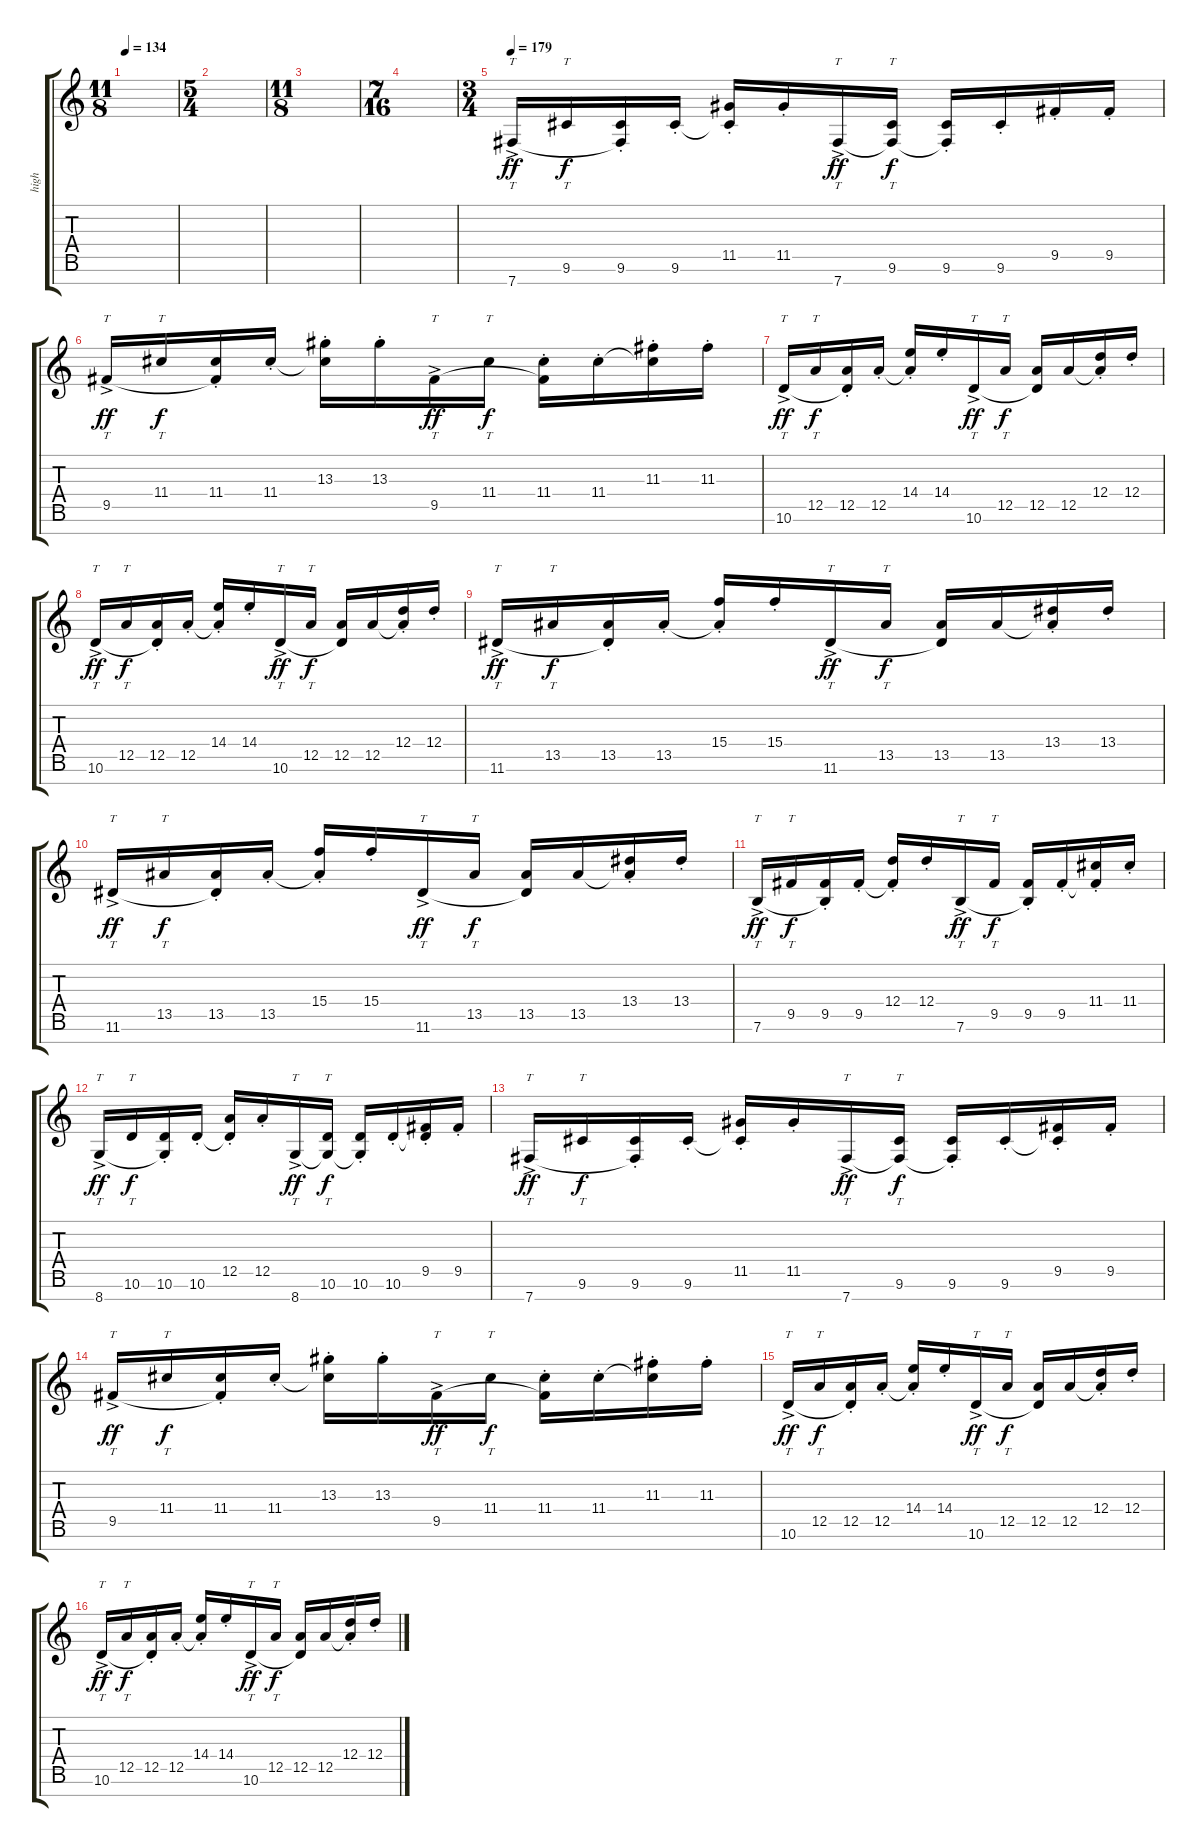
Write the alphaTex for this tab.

\track ("high" "high") {instrument acousticguitarnylon}
\staff {score tabs}
\tuning (E4 B3 G3 D3 A2 E2 B1) {hide}
\ts (11 8)
\tempo 134
\clef g2
\ks c
|
\ts (5 4)
|
\ts (11 8)
|
\ts (7 16)
|
\ts (3 4)
\tempo 179
7.7{ac}.16{tt dy ff volume 9 instrument acousticguitarnylon} 9.6.16{tt dy f} (9.6{st} 7.7{t}).16 9.6{st}.16 (11.5{st} 9.6{t}).16 11.5{st}.16 7.7{ac}.16{tt dy ff} (9.6 7.7{t}).16{tt dy f} (9.6{st} 7.7{t}).16 9.6{st}.16 9.5{st}.16 9.5{st}.16 |
9.5{ac}.16{tt dy ff} 11.4.16{tt dy f} (11.4{st} 9.5{t}).16 11.4{st}.16 (13.3{st} 11.4{t}).16 13.3{st}.16 9.5{ac}.16{tt dy ff} 11.4.16{tt dy f} (11.4{st} 9.5{t}).16 11.4{st}.16 (11.3{st} 11.4{t}).16 11.3{st}.16 |
10.6{ac}.16{tt dy ff} 12.5.16{tt dy f} (12.5{st} 10.6{t}).16 12.5{st}.16 (14.4{st} 12.5{t}).16 14.4{st}.16 10.6{ac}.16{tt dy ff} 12.5.16{tt dy f} (12.5 10.6{t}).16 12.5.16 (12.4{st} 12.5{t}).16 12.4{st}.16 |
10.6{ac}.16{tt dy ff} 12.5.16{tt dy f} (12.5{st} 10.6{t}).16 12.5{st}.16 (14.4{st} 12.5{t}).16 14.4{st}.16 10.6{ac}.16{tt dy ff} 12.5.16{tt dy f} (12.5 10.6{t}).16 12.5.16 (12.4{st} 12.5{t}).16 12.4{st}.16 |
11.6{ac}.16{tt dy ff} 13.5.16{tt dy f} (13.5{st} 11.6{t}).16 13.5{st}.16 (15.4{st} 13.5{t}).16 15.4{st}.16 11.6{ac}.16{tt dy ff} 13.5.16{tt dy f} (13.5 11.6{t}).16 13.5.16 (13.4{st} 13.5{t}).16 13.4{st}.16 |
11.6{ac}.16{tt dy ff} 13.5.16{tt dy f} (13.5{st} 11.6{t}).16 13.5{st}.16 (15.4{st} 13.5{t}).16 15.4{st}.16 11.6{ac}.16{tt dy ff} 13.5.16{tt dy f} (13.5 11.6{t}).16 13.5.16 (13.4{st} 13.5{t}).16 13.4{st}.16 |
7.6{ac}.16{tt dy ff} 9.5.16{tt dy f} (9.5{st} 7.6{t}).16 9.5{st}.16 (12.4{st} 9.5{t}).16 12.4{st}.16 7.6{ac}.16{tt dy ff} 9.5.16{tt dy f} (9.5{st} 7.6{t}).16 9.5{st}.16 (11.4{st} 9.5{t}).16 11.4{st}.16 |
8.7{ac}.16{tt dy ff} 10.6.16{tt dy f} (10.6{st} 8.7{t}).16 10.6{st}.16 (12.5{st} 10.6{t}).16 12.5{st}.16 8.7{ac}.16{tt dy ff} (10.6 8.7{t}).16{tt dy f} (10.6{st} 8.7{t}).16 10.6{st}.16 (9.5{st} 10.6{t}).16 9.5{st}.16 |
7.7{ac}.16{tt dy ff} 9.6.16{tt dy f} (9.6{st} 7.7{t}).16 9.6{st}.16 (11.5{st} 9.6{t}).16 11.5{st}.16 7.7{ac}.16{tt dy ff} (9.6 7.7{t}).16{tt dy f} (9.6{st} 7.7{t}).16 9.6{st}.16 (9.5{st} 9.6{t}).16 9.5{st}.16 |
9.5{ac}.16{tt dy ff} 11.4.16{tt dy f} (11.4{st} 9.5{t}).16 11.4{st}.16 (13.3{st} 11.4{t}).16 13.3{st}.16 9.5{ac}.16{tt dy ff} 11.4.16{tt dy f} (11.4{st} 9.5{t}).16 11.4{st}.16 (11.3{st} 11.4{t}).16 11.3{st}.16 |
10.6{ac}.16{tt dy ff} 12.5.16{tt dy f} (12.5{st} 10.6{t}).16 12.5{st}.16 (14.4{st} 12.5{t}).16 14.4{st}.16 10.6{ac}.16{tt dy ff} 12.5.16{tt dy f} (12.5 10.6{t}).16 12.5.16 (12.4{st} 12.5{t}).16 12.4{st}.16 |
10.6{ac}.16{tt dy ff} 12.5.16{tt dy f} (12.5{st} 10.6{t}).16 12.5{st}.16 (14.4{st} 12.5{t}).16 14.4{st}.16 10.6{ac}.16{tt dy ff} 12.5.16{tt dy f} (12.5 10.6{t}).16 12.5.16 (12.4{st} 12.5{t}).16 12.4{st}.16
